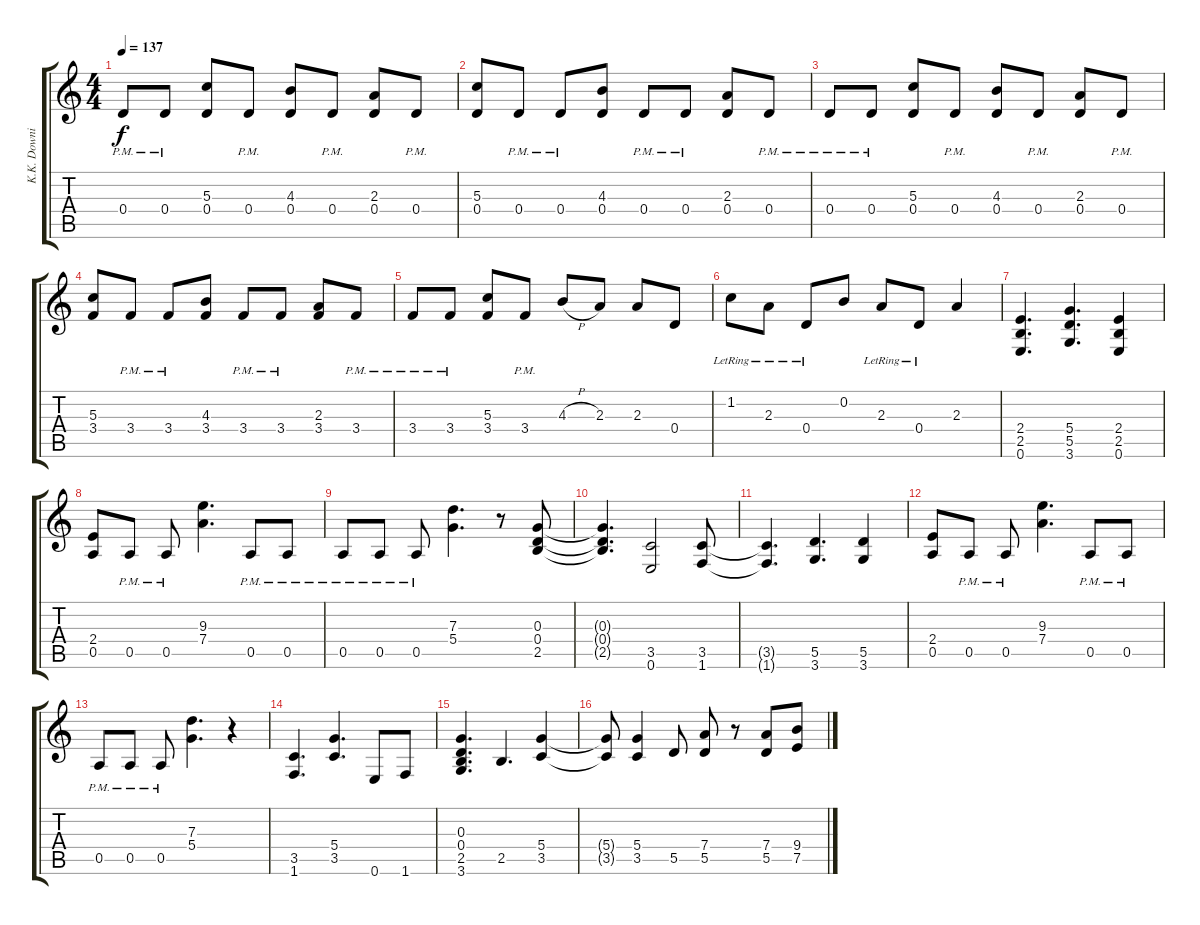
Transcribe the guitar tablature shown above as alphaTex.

\track ("K.K. Downing" "K.K. Downi") {instrument distortionguitar}
\staff {score tabs}
\tuning (E4 B3 G3 D3 A2 E2) {hide}
\ts (4 4)
\tempo 137
\clef g2
\ks c
0.4{pm}.8{dy f} 0.4{pm}.8 (5.3 0.4).8 0.4{pm}.8 (4.3 0.4).8 0.4{pm}.8 (2.3 0.4).8 0.4{pm}.8 |
(5.3 0.4).8 0.4{pm}.8 0.4{pm}.8 (4.3 0.4).8 0.4{pm}.8 0.4{pm}.8 (2.3 0.4).8 0.4{pm}.8 |
0.4{pm}.8 0.4{pm}.8 (5.3 0.4).8 0.4{pm}.8 (4.3 0.4).8 0.4{pm}.8 (2.3 0.4).8 0.4{pm}.8 |
(5.3 3.4).8 3.4{pm}.8 3.4{pm}.8 (4.3 3.4).8 3.4{pm}.8 3.4{pm}.8 (2.3 3.4).8 3.4{pm}.8 |
3.4{pm}.8 3.4{pm}.8 (5.3 3.4).8 3.4{pm}.8 4.3{h}.8 2.3.8 2.3.8 0.4.8 |
1.2{lr}.8 2.3{lr}.8 0.4{lr}.8 0.2.8 2.3{lr}.8 0.4{lr}.8 2.3.4 |
(2.4 2.5 0.6).4{d} (5.4 5.5 3.6).4{d} (2.4 2.5 0.6).4 |
(2.4 0.5).8 0.5{pm}.8 0.5{pm}.8 (9.3 7.4).4{d} 0.5{pm}.8 0.5{pm}.8 |
0.5{pm}.8 0.5{pm}.8 0.5{pm}.8 (7.3 5.4).4{d} r.8 (0.3 0.4 2.5).8 |
(0.3{t} 0.4{t} 2.5{t}).4{d} (3.5 0.6).2 (3.5 1.6).8 |
(3.5{t} 1.6{t}).4{d} (5.5 3.6).4{d} (5.5 3.6).4 |
(2.4 0.5).8 0.5{pm}.8 0.5{pm}.8 (9.3 7.4).4{d} 0.5{pm}.8 0.5{pm}.8 |
0.5{pm}.8 0.5{pm}.8 0.5{pm}.8 (7.3 5.4).4{d} r.4 |
(3.5 1.6).4{d} (5.4 3.5).4{d} 0.6.8 1.6.8 |
(0.3 0.4 2.5 3.6).4{d} 2.5.4{d} (5.4 3.5).4 |
(5.4{t} 3.5{t}).8 (5.4 3.5).4 5.5.8 (7.4 5.5).8 r.8 (7.4 5.5).8 (9.4 7.5).8
